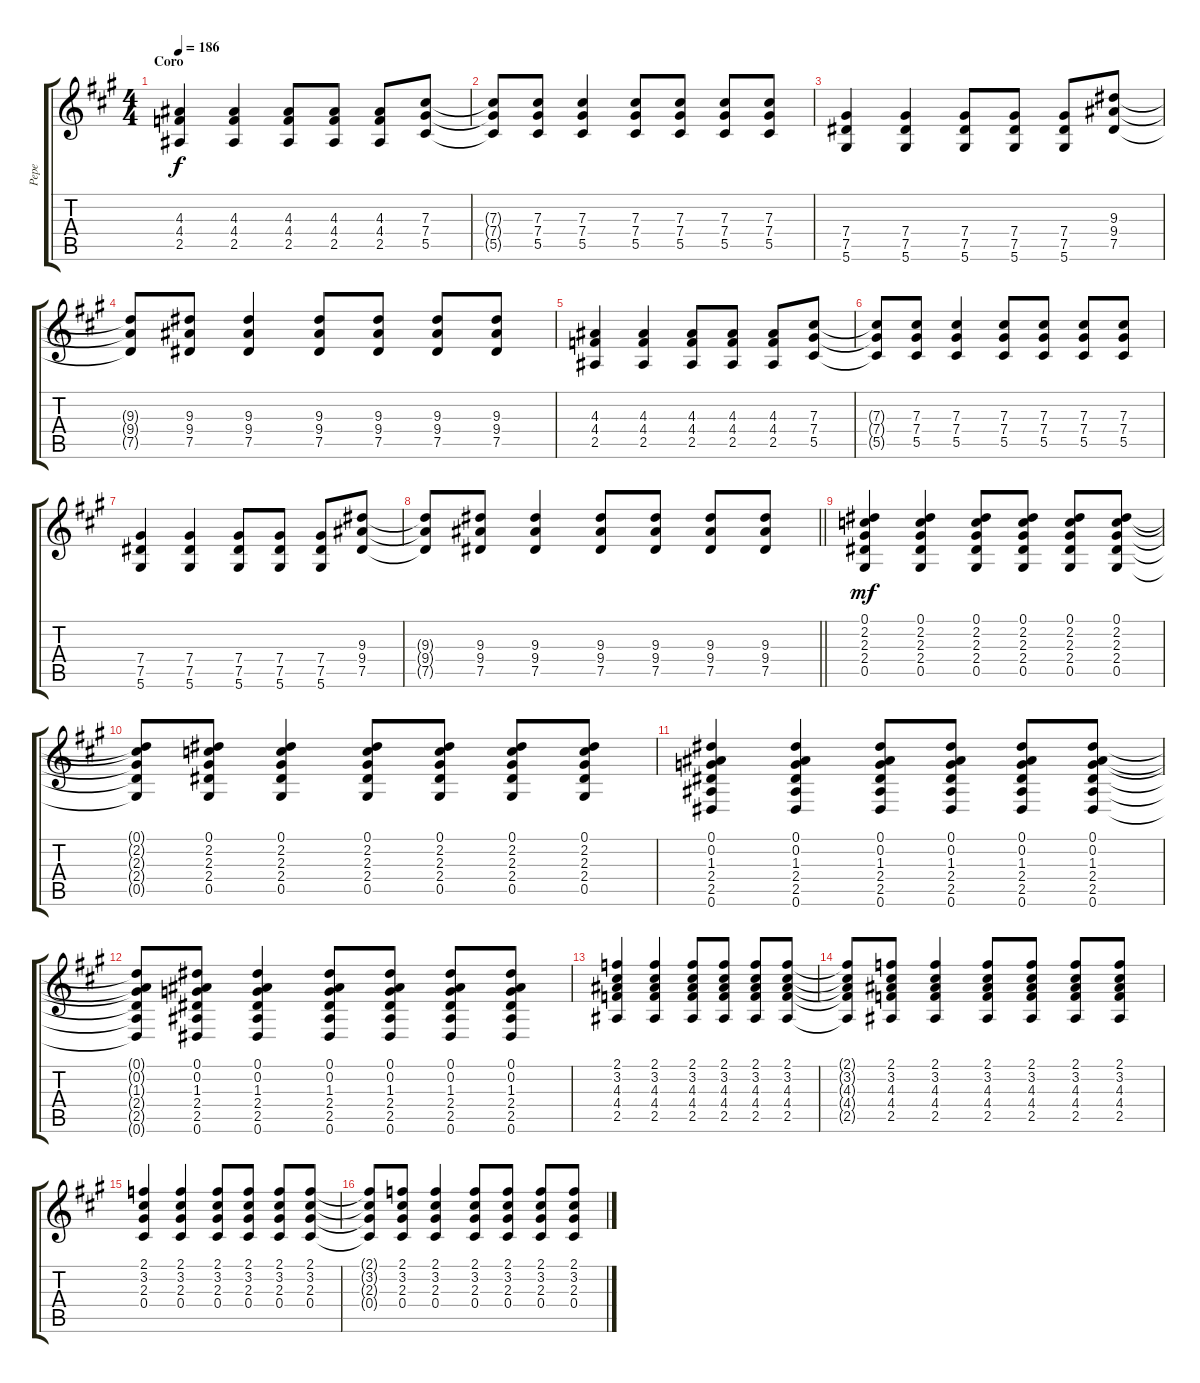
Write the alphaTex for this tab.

\track ("Pepe" "Pepe") {instrument distortionguitar}
\staff {score tabs}
\tuning (Eb4 Bb3 Gb3 Db3 Ab2 Eb2) {hide}
\ts (4 4)
\section ("" "Coro")
\tempo 186
\clef g2
\ks a
(4.3 4.4 2.5).4{dy f} (4.3 4.4 2.5).4 (4.3 4.4 2.5).8 (4.3 4.4 2.5).8 (4.3 4.4 2.5).8 (7.3 7.4 5.5).8 |
(7.3{t} 7.4{t} 5.5{t}).8 (7.3 7.4 5.5).8 (7.3 7.4 5.5).4 (7.3 7.4 5.5).8 (7.3 7.4 5.5).8 (7.3 7.4 5.5).8 (7.3 7.4 5.5).8 |
(7.4 7.5 5.6).4 (7.4 7.5 5.6).4 (7.4 7.5 5.6).8 (7.4 7.5 5.6).8 (7.4 7.5 5.6).8 (9.3 9.4 7.5).8 |
(9.3{t} 9.4{t} 7.5{t}).8 (9.3 9.4 7.5).8 (9.3 9.4 7.5).4 (9.3 9.4 7.5).8 (9.3 9.4 7.5).8 (9.3 9.4 7.5).8 (9.3 9.4 7.5).8 |
(4.3 4.4 2.5).4 (4.3 4.4 2.5).4 (4.3 4.4 2.5).8 (4.3 4.4 2.5).8 (4.3 4.4 2.5).8 (7.3 7.4 5.5).8 |
(7.3{t} 7.4{t} 5.5{t}).8 (7.3 7.4 5.5).8 (7.3 7.4 5.5).4 (7.3 7.4 5.5).8 (7.3 7.4 5.5).8 (7.3 7.4 5.5).8 (7.3 7.4 5.5).8 |
(7.4 7.5 5.6).4 (7.4 7.5 5.6).4 (7.4 7.5 5.6).8 (7.4 7.5 5.6).8 (7.4 7.5 5.6).8 (9.3 9.4 7.5).8 |
\barLineRight lightlight
(9.3{t} 9.4{t} 7.5{t}).8 (9.3 9.4 7.5).8 (9.3 9.4 7.5).4 (9.3 9.4 7.5).8 (9.3 9.4 7.5).8 (9.3 9.4 7.5).8 (9.3 9.4 7.5).8 |
(0.1 2.2 2.3 2.4 0.5).4{dy mf} (0.1 2.2 2.3 2.4 0.5).4 (0.1 2.2 2.3 2.4 0.5).8 (0.1 2.2 2.3 2.4 0.5).8 (0.1 2.2 2.3 2.4 0.5).8 (0.1 2.2 2.3 2.4 0.5).8 |
(0.1{t} 2.2{t} 2.3{t} 2.4{t} 0.5{t}).8 (0.1 2.2 2.3 2.4 0.5).8 (0.1 2.2 2.3 2.4 0.5).4 (0.1 2.2 2.3 2.4 0.5).8 (0.1 2.2 2.3 2.4 0.5).8 (0.1 2.2 2.3 2.4 0.5).8 (0.1 2.2 2.3 2.4 0.5).8 |
(0.1 0.2 1.3 2.4 2.5 0.6).4 (0.1 0.2 1.3 2.4 2.5 0.6).4 (0.1 0.2 1.3 2.4 2.5 0.6).8 (0.1 0.2 1.3 2.4 2.5 0.6).8 (0.1 0.2 1.3 2.4 2.5 0.6).8 (0.1 0.2 1.3 2.4 2.5 0.6).8 |
(0.1{t} 0.2{t} 1.3{t} 2.4{t} 2.5{t} 0.6{t}).8 (0.1 0.2 1.3 2.4 2.5 0.6).8 (0.1 0.2 1.3 2.4 2.5 0.6).4 (0.1 0.2 1.3 2.4 2.5 0.6).8 (0.1 0.2 1.3 2.4 2.5 0.6).8 (0.1 0.2 1.3 2.4 2.5 0.6).8 (0.1 0.2 1.3 2.4 2.5 0.6).8 |
(2.1 3.2 4.3 4.4 2.5).4 (2.1 3.2 4.3 4.4 2.5).4 (2.1 3.2 4.3 4.4 2.5).8 (2.1 3.2 4.3 4.4 2.5).8 (2.1 3.2 4.3 4.4 2.5).8 (2.1 3.2 4.3 4.4 2.5).8 |
(2.1{t} 3.2{t} 4.3{t} 4.4{t} 2.5{t}).8 (2.1 3.2 4.3 4.4 2.5).8 (2.1 3.2 4.3 4.4 2.5).4 (2.1 3.2 4.3 4.4 2.5).8 (2.1 3.2 4.3 4.4 2.5).8 (2.1 3.2 4.3 4.4 2.5).8 (2.1 3.2 4.3 4.4 2.5).8 |
(2.1 3.2 2.3 0.4).4 (2.1 3.2 2.3 0.4).4 (2.1 3.2 2.3 0.4).8 (2.1 3.2 2.3 0.4).8 (2.1 3.2 2.3 0.4).8 (2.1 3.2 2.3 0.4).8 |
(2.1{t} 3.2{t} 2.3{t} 0.4{t}).8 (2.1 3.2 2.3 0.4).8 (2.1 3.2 2.3 0.4).4 (2.1 3.2 2.3 0.4).8 (2.1 3.2 2.3 0.4).8 (2.1 3.2 2.3 0.4).8 (2.1 3.2 2.3 0.4).8
